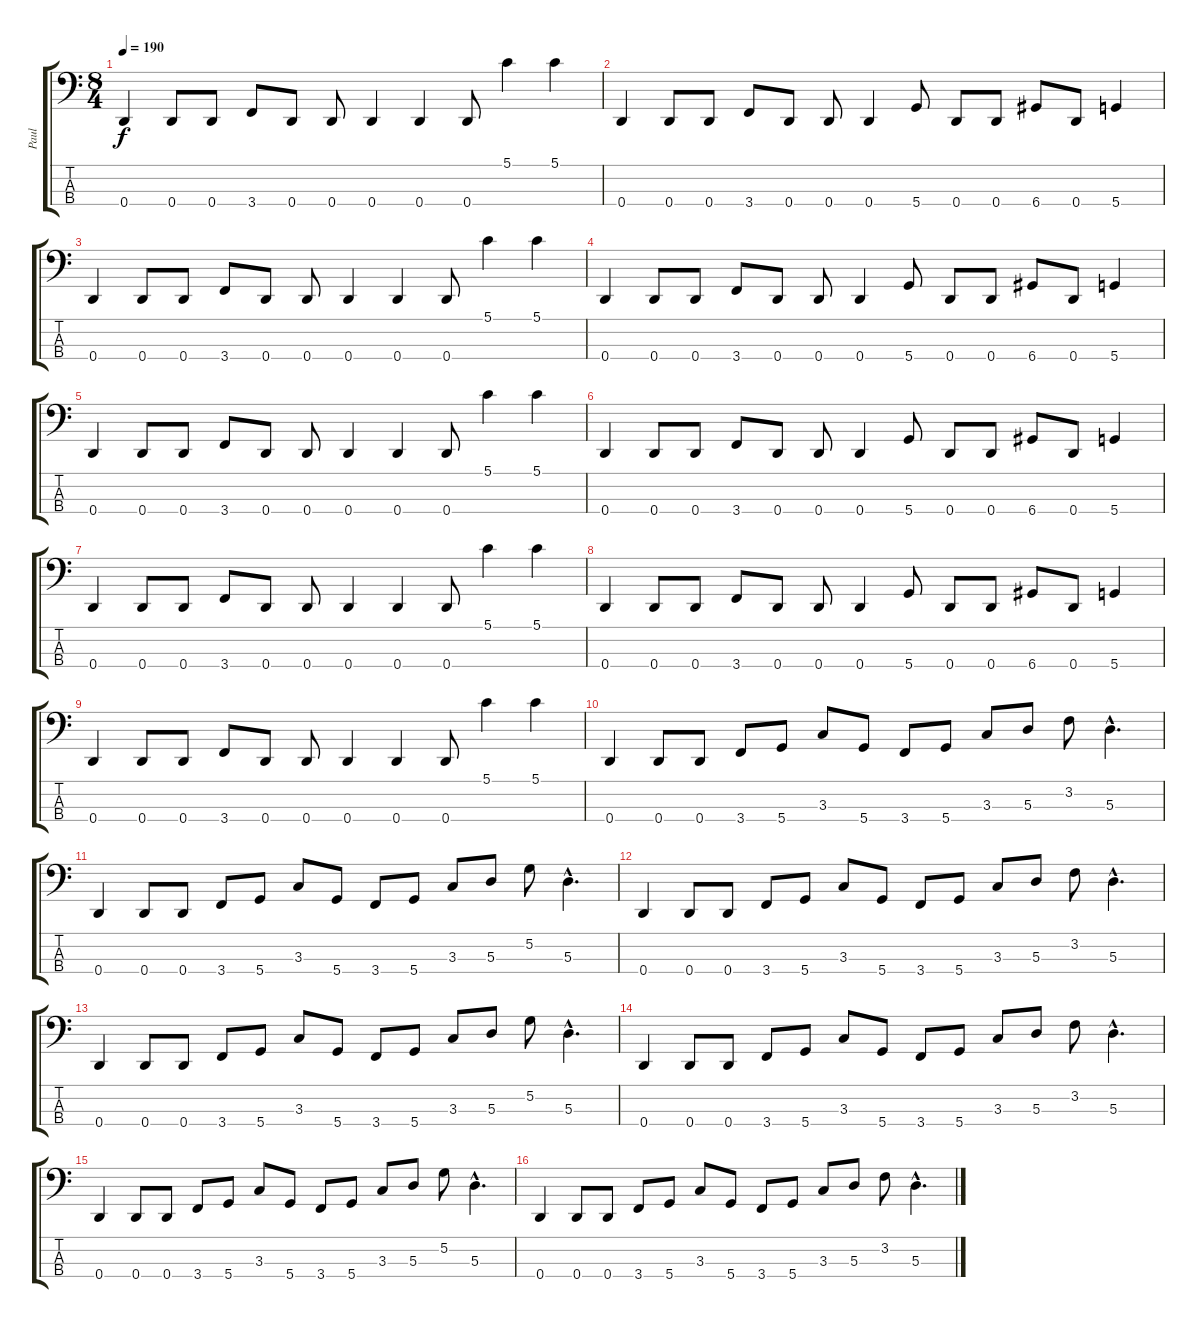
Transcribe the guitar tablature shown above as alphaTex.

\track ("Paul" "Paul") {instrument electricbassfinger}
\staff {score tabs}
\tuning (G2 D2 A1 D1) {hide}
\ts (8 4)
\tempo 190
\clef f4
\ks c
0.4.4{dy f} 0.4.8 0.4.8 3.4.8 0.4.8 0.4.8 0.4.4 0.4.4 0.4.8 5.1.4 5.1.4 |
0.4.4 0.4.8 0.4.8 3.4.8 0.4.8 0.4.8 0.4.4 5.4.8 0.4.8 0.4.8 6.4.8 0.4.8 5.4.4 |
0.4.4 0.4.8 0.4.8 3.4.8 0.4.8 0.4.8 0.4.4 0.4.4 0.4.8 5.1.4 5.1.4 |
0.4.4 0.4.8 0.4.8 3.4.8 0.4.8 0.4.8 0.4.4 5.4.8 0.4.8 0.4.8 6.4.8 0.4.8 5.4.4 |
0.4.4 0.4.8 0.4.8 3.4.8 0.4.8 0.4.8 0.4.4 0.4.4 0.4.8 5.1.4 5.1.4 |
0.4.4 0.4.8 0.4.8 3.4.8 0.4.8 0.4.8 0.4.4 5.4.8 0.4.8 0.4.8 6.4.8 0.4.8 5.4.4 |
0.4.4 0.4.8 0.4.8 3.4.8 0.4.8 0.4.8 0.4.4 0.4.4 0.4.8 5.1.4 5.1.4 |
0.4.4 0.4.8 0.4.8 3.4.8 0.4.8 0.4.8 0.4.4 5.4.8 0.4.8 0.4.8 6.4.8 0.4.8 5.4.4 |
0.4.4 0.4.8 0.4.8 3.4.8 0.4.8 0.4.8 0.4.4 0.4.4 0.4.8 5.1.4 5.1.4 |
0.4.4 0.4.8 0.4.8 3.4.8 5.4.8 3.3.8 5.4.8 3.4.8 5.4.8 3.3.8 5.3.8 3.2.8 5.3{hac}.4{d} |
0.4.4 0.4.8 0.4.8 3.4.8 5.4.8 3.3.8 5.4.8 3.4.8 5.4.8 3.3.8 5.3.8 5.2.8 5.3{hac}.4{d} |
0.4.4 0.4.8 0.4.8 3.4.8 5.4.8 3.3.8 5.4.8 3.4.8 5.4.8 3.3.8 5.3.8 3.2.8 5.3{hac}.4{d} |
0.4.4 0.4.8 0.4.8 3.4.8 5.4.8 3.3.8 5.4.8 3.4.8 5.4.8 3.3.8 5.3.8 5.2.8 5.3{hac}.4{d} |
0.4.4 0.4.8 0.4.8 3.4.8 5.4.8 3.3.8 5.4.8 3.4.8 5.4.8 3.3.8 5.3.8 3.2.8 5.3{hac}.4{d} |
0.4.4 0.4.8 0.4.8 3.4.8 5.4.8 3.3.8 5.4.8 3.4.8 5.4.8 3.3.8 5.3.8 5.2.8 5.3{hac}.4{d} |
0.4.4 0.4.8 0.4.8 3.4.8 5.4.8 3.3.8 5.4.8 3.4.8 5.4.8 3.3.8 5.3.8 3.2.8 5.3{hac}.4{d}
